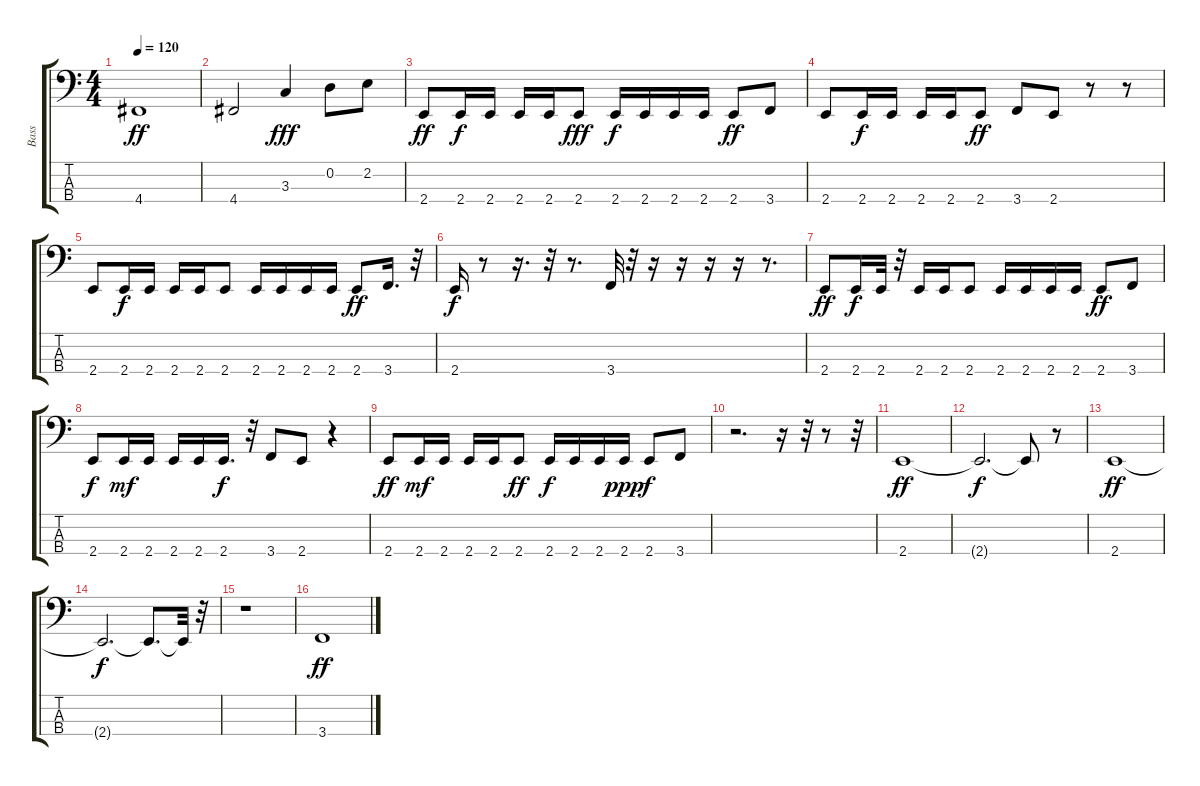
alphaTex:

\track ("Bass" "Bass") {instrument electricbasspick}
\staff {score tabs}
\tuning (G2 D2 A1 D1) {hide}
\ts (4 4)
\tempo 120
\clef f4
\ks c
4.4.1{dy ff} |
4.4.2 3.3.4{dy fff} 0.2.8 2.2.8 |
2.4.8{dy ff} 2.4.16{dy f} 2.4.16 2.4.16 2.4.16 2.4.8{dy fff} 2.4.16{dy f} 2.4.16 2.4.16 2.4.16 2.4.8{dy ff} 3.4.8 |
2.4.8 2.4.16{dy f} 2.4.16 2.4.16 2.4.16 2.4.8{dy ff} 3.4.8 2.4.8 r.8 r.8 |
2.4.8 2.4.16{dy f} 2.4.16 2.4.16 2.4.16 2.4.8 2.4.16 2.4.16 2.4.16 2.4.16 2.4.8{dy ff} 3.4.16{d} r.32 |
2.4.16{dy f} r.8 r.16{d} r.32 r.8{d} 3.4.32 r.32 r.16 r.16 r.16 r.16 r.8{d} |
2.4.8{dy ff} 2.4.16{dy f} 2.4.32 r.32 2.4.16 2.4.16 2.4.8 2.4.16 2.4.16 2.4.16 2.4.16 2.4.8{dy ff} 3.4.8 |
2.4.8{dy f} 2.4.16{dy mf} 2.4.16 2.4.16 2.4.16 2.4.16{d dy f} r.32 3.4.8 2.4.8 r.4 |
2.4.8{dy ff} 2.4.16{dy mf} 2.4.16 2.4.16 2.4.16 2.4.8{dy ff} 2.4.16{dy f} 2.4.16 2.4.16 2.4.16{dy ppp} 2.4.8{dy f} 3.4.8 |
r.2{d} r.16 r.32 r.8 r.32 |
2.4.1{dy ff} |
2.4{t}.2{d dy f} 2.4{t}.8 r.8 |
2.4.1{dy ff} |
2.4{t}.2{d dy f} 2.4{t}.8{d} 2.4{t}.32 r.32 |
r.1 |
3.4.1{dy ff}
